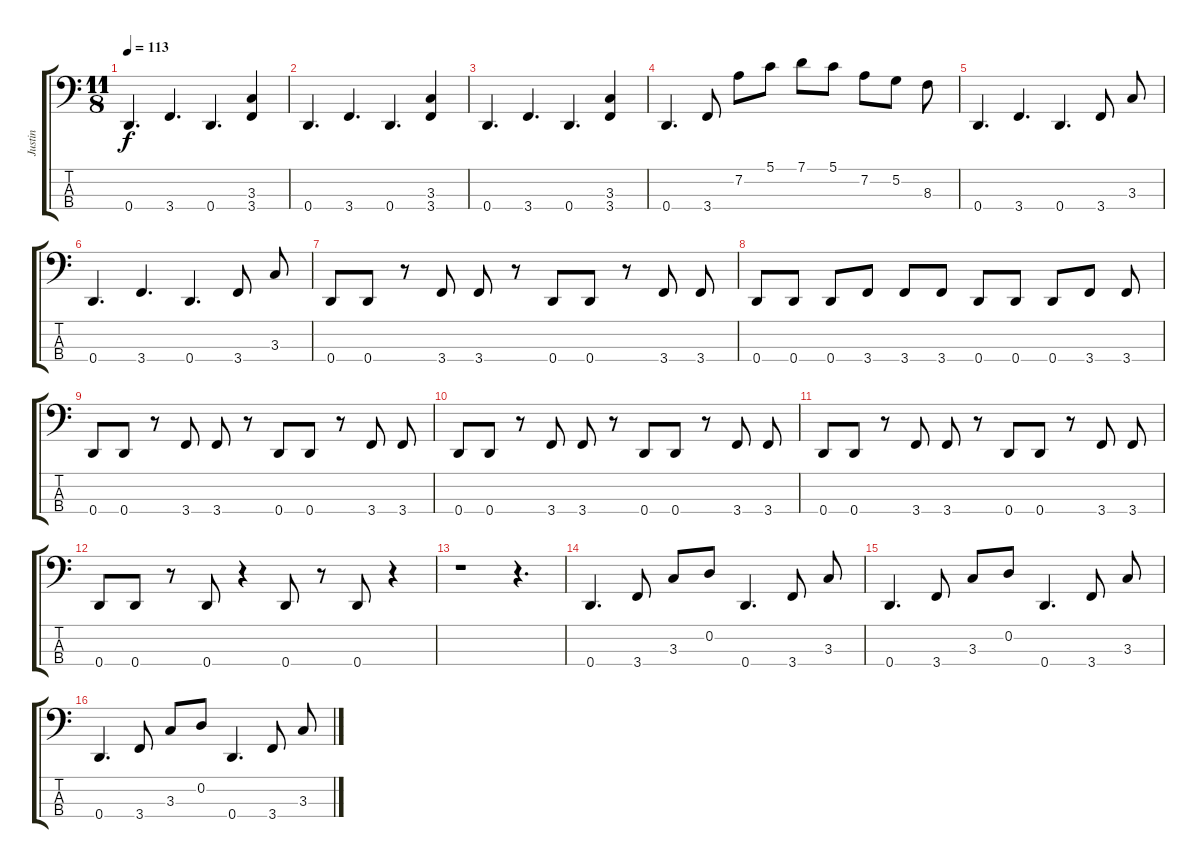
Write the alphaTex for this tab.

\track ("Justin" "Justin") {instrument electricbassfinger}
\staff {score tabs}
\tuning (G2 D2 A1 D1) {hide}
\ts (11 8)
\tempo 113
\clef f4
\ks c
0.4.4{d dy f} 3.4.4{d} 0.4.4{d} (3.3 3.4).4 |
0.4.4{d} 3.4.4{d} 0.4.4{d} (3.3 3.4).4 |
0.4.4{d} 3.4.4{d} 0.4.4{d} (3.3 3.4).4 |
0.4.4{d} 3.4.8 7.2.8 5.1.8 7.1.8 5.1.8 7.2.8 5.2.8 8.3.8 |
0.4.4{d} 3.4.4{d} 0.4.4{d} 3.4.8 3.3.8 |
0.4.4{d} 3.4.4{d} 0.4.4{d} 3.4.8 3.3.8 |
0.4.8 0.4.8 r.8 3.4.8 3.4.8 r.8 0.4.8 0.4.8 r.8 3.4.8 3.4.8 |
0.4.8 0.4.8 0.4.8 3.4.8 3.4.8 3.4.8 0.4.8 0.4.8 0.4.8 3.4.8 3.4.8 |
0.4.8 0.4.8 r.8 3.4.8 3.4.8 r.8 0.4.8 0.4.8 r.8 3.4.8 3.4.8 |
0.4.8 0.4.8 r.8 3.4.8 3.4.8 r.8 0.4.8 0.4.8 r.8 3.4.8 3.4.8 |
0.4.8 0.4.8 r.8 3.4.8 3.4.8 r.8 0.4.8 0.4.8 r.8 3.4.8 3.4.8 |
0.4.8 0.4.8 r.8 0.4.8 r.4 0.4.8 r.8 0.4.8 r.4 |
r.1 r.4{d} |
0.4.4{d} 3.4.8 3.3.8 0.2.8 0.4.4{d} 3.4.8 3.3.8 |
0.4.4{d} 3.4.8 3.3.8 0.2.8 0.4.4{d} 3.4.8 3.3.8 |
0.4.4{d} 3.4.8 3.3.8 0.2.8 0.4.4{d} 3.4.8 3.3.8
